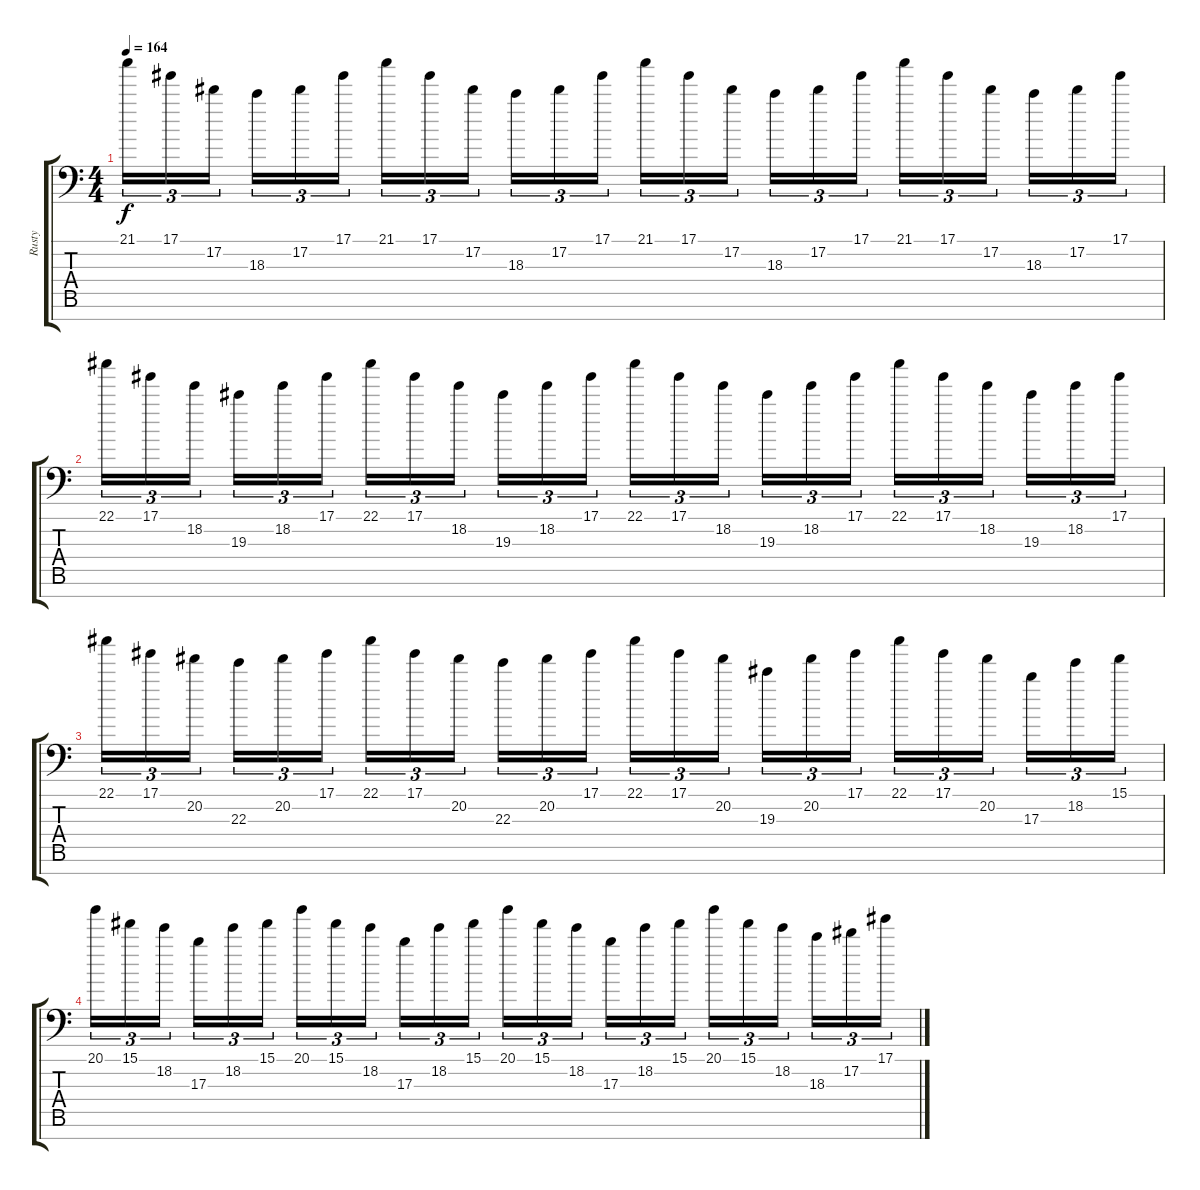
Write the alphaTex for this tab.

\track ("Rusty" "Rusty") {instrument distortionguitar}
\staff {score tabs}
\tuning (Eb4 Bb3 Gb3 Db3 Ab2 Eb2 Bb1) {hide}
\ts (4 4)
\tempo 164
\clef f4
\ks c
21.1.16{tu (3 2) dy f} 17.1.16{tu (3 2)} 17.2.16{tu (3 2)} 18.3.16{tu (3 2)} 17.2.16{tu (3 2)} 17.1.16{tu (3 2)} 21.1.16{tu (3 2)} 17.1.16{tu (3 2)} 17.2.16{tu (3 2)} 18.3.16{tu (3 2)} 17.2.16{tu (3 2)} 17.1.16{tu (3 2)} 21.1.16{tu (3 2)} 17.1.16{tu (3 2)} 17.2.16{tu (3 2)} 18.3.16{tu (3 2)} 17.2.16{tu (3 2)} 17.1.16{tu (3 2)} 21.1.16{tu (3 2)} 17.1.16{tu (3 2)} 17.2.16{tu (3 2)} 18.3.16{tu (3 2)} 17.2.16{tu (3 2)} 17.1.16{tu (3 2)} |
22.1.16{tu (3 2)} 17.1.16{tu (3 2)} 18.2.16{tu (3 2)} 19.3.16{tu (3 2)} 18.2.16{tu (3 2)} 17.1.16{tu (3 2)} 22.1.16{tu (3 2)} 17.1.16{tu (3 2)} 18.2.16{tu (3 2)} 19.3.16{tu (3 2)} 18.2.16{tu (3 2)} 17.1.16{tu (3 2)} 22.1.16{tu (3 2)} 17.1.16{tu (3 2)} 18.2.16{tu (3 2)} 19.3.16{tu (3 2)} 18.2.16{tu (3 2)} 17.1.16{tu (3 2)} 22.1.16{tu (3 2)} 17.1.16{tu (3 2)} 18.2.16{tu (3 2)} 19.3.16{tu (3 2)} 18.2.16{tu (3 2)} 17.1.16{tu (3 2)} |
22.1.16{tu (3 2)} 17.1.16{tu (3 2)} 20.2.16{tu (3 2)} 22.3.16{tu (3 2)} 20.2.16{tu (3 2)} 17.1.16{tu (3 2)} 22.1.16{tu (3 2)} 17.1.16{tu (3 2)} 20.2.16{tu (3 2)} 22.3.16{tu (3 2)} 20.2.16{tu (3 2)} 17.1.16{tu (3 2)} 22.1.16{tu (3 2)} 17.1.16{tu (3 2)} 20.2.16{tu (3 2)} 19.3.16{tu (3 2)} 20.2.16{tu (3 2)} 17.1.16{tu (3 2)} 22.1.16{tu (3 2)} 17.1.16{tu (3 2)} 20.2.16{tu (3 2)} 17.3.16{tu (3 2)} 18.2.16{tu (3 2)} 15.1.16{tu (3 2)} |
20.1.16{tu (3 2)} 15.1.16{tu (3 2)} 18.2.16{tu (3 2)} 17.3.16{tu (3 2)} 18.2.16{tu (3 2)} 15.1.16{tu (3 2)} 20.1.16{tu (3 2)} 15.1.16{tu (3 2)} 18.2.16{tu (3 2)} 17.3.16{tu (3 2)} 18.2.16{tu (3 2)} 15.1.16{tu (3 2)} 20.1.16{tu (3 2)} 15.1.16{tu (3 2)} 18.2.16{tu (3 2)} 17.3.16{tu (3 2)} 18.2.16{tu (3 2)} 15.1.16{tu (3 2)} 20.1.16{tu (3 2)} 15.1.16{tu (3 2)} 18.2.16{tu (3 2)} 18.3.16{tu (3 2)} 17.2.16{tu (3 2)} 17.1.16{tu (3 2)}
